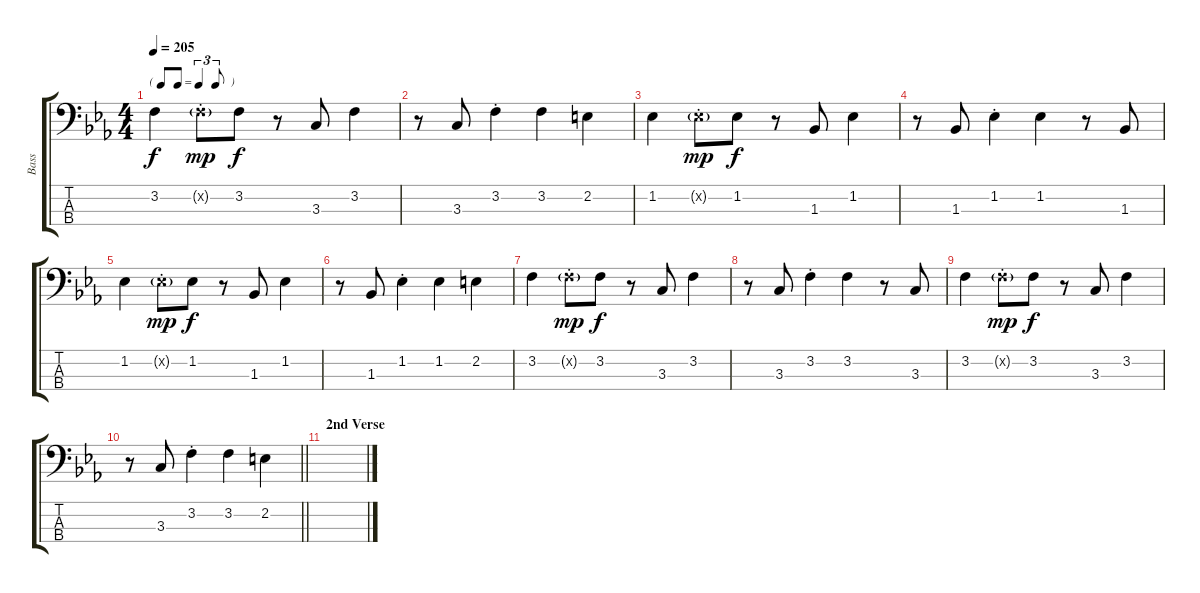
\track ("Bass" "Bass") {instrument electricbassfinger}
\staff {score tabs}
\tuning (G2 D2 A1 E1) {hide}
\ts (4 4)
\tf triplet8th
\tempo 205
\clef f4
\ks eb
3.2.4{dy f} 3.2{g st x}.8{dy mp} 3.2.8{dy f} r.8 3.3.8 3.2.4 |
r.8 3.3.8 3.2{st}.4 3.2.4 2.2.4 |
1.2.4 1.2{g st x}.8{dy mp} 1.2.8{dy f} r.8 1.3.8 1.2.4 |
r.8 1.3.8 1.2{st}.4 1.2.4 r.8 1.3.8 |
1.2.4 1.2{g st x}.8{dy mp} 1.2.8{dy f} r.8 1.3.8 1.2.4 |
r.8 1.3.8 1.2{st}.4 1.2.4 2.2.4 |
3.2.4 3.2{g st x}.8{dy mp} 3.2.8{dy f} r.8 3.3.8 3.2.4 |
r.8 3.3.8 3.2{st}.4 3.2.4 r.8 3.3.8 |
3.2.4 3.2{g st x}.8{dy mp} 3.2.8{dy f} r.8 3.3.8 3.2.4 |
\barLineRight lightlight
r.8 3.3.8 3.2{st}.4 3.2.4 2.2.4 |
\section ("" "2nd Verse")
